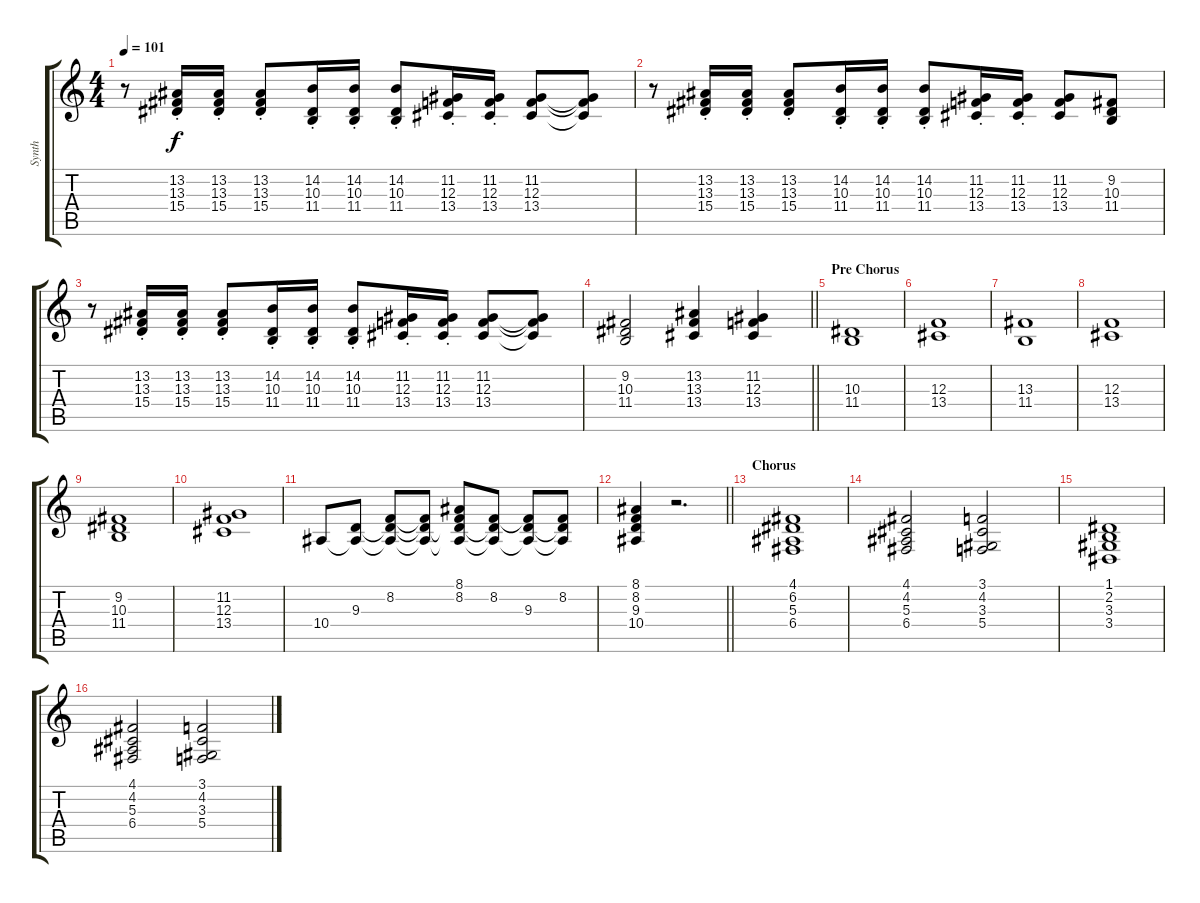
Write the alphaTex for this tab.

\track ("Synth" "Synth") {instrument stringensemble1}
\staff {score tabs}
\tuning (D4 A3 F3 C3 G2 D2) {hide}
\ts (4 4)
\tempo 101
\clef g2
\ks c
r.8{dy f} (13.2{st} 13.3{st} 15.4{st}).16 (13.2{st} 13.3{st} 15.4{st}).16 (13.2{st} 13.3{st} 15.4{st}).8 (14.2{st} 10.3{st} 11.4{st}).16 (14.2{st} 10.3{st} 11.4{st}).16 (14.2{st} 10.3{st} 11.4{st}).8 (11.2{st} 12.3{st} 13.4{st}).16 (11.2{st} 12.3{st} 13.4{st}).16 (11.2 12.3 13.4).8 (11.2{t} 12.3{t} 13.4{t}).8 |
r.8 (13.2{st} 13.3{st} 15.4{st}).16 (13.2{st} 13.3{st} 15.4{st}).16 (13.2{st} 13.3{st} 15.4{st}).8 (14.2{st} 10.3{st} 11.4{st}).16 (14.2{st} 10.3{st} 11.4{st}).16 (14.2{st} 10.3{st} 11.4{st}).8 (11.2{st} 12.3{st} 13.4{st}).16 (11.2{st} 12.3{st} 13.4{st}).16 (11.2 12.3 13.4).8 (9.2 10.3 11.4).8 |
r.8 (13.2{st} 13.3{st} 15.4{st}).16 (13.2{st} 13.3{st} 15.4{st}).16 (13.2{st} 13.3{st} 15.4{st}).8 (14.2{st} 10.3{st} 11.4{st}).16 (14.2{st} 10.3{st} 11.4{st}).16 (14.2{st} 10.3{st} 11.4{st}).8 (11.2{st} 12.3{st} 13.4{st}).16 (11.2{st} 12.3{st} 13.4{st}).16 (11.2 12.3 13.4).8 (11.2{t} 12.3{t} 13.4{t}).8 |
\barLineRight lightlight
(9.2 10.3 11.4).2 (13.2 13.3 13.4).4 (11.2 12.3 13.4).4 |
\section ("" "Pre Chorus")
(10.3 11.4).1 |
(12.3 13.4).1 |
(13.3 11.4).1 |
(12.3 13.4).1 |
(9.2 10.3 11.4).1 |
(11.2 12.3 13.4).1 |
10.4.8 (9.3 10.4{t}).8 (8.2 9.3{t} 10.4{t}).8 (8.2{t} 9.3{t} 10.4{t}).8 (8.1 8.2 9.3{t} 10.4{t}).8 (8.2 9.3{t} 10.4{t}).8 (8.2{t} 9.3 10.4{t}).8 (8.2 9.3{t} 10.4{t}).8 |
\barLineRight lightlight
(8.1 8.2 9.3 10.4).4 r.2{d} |
\section ("" "Chorus")
(4.1 6.2 5.3 6.4).1{volume 10 instrument churchorgan} |
(4.1 4.2 5.3 6.4).2 (3.1 4.2 3.3 5.4).2 |
(1.1 2.2 3.3 3.4).1 |
(4.1 4.2 5.3 6.4).2 (3.1 4.2 3.3 5.4).2
